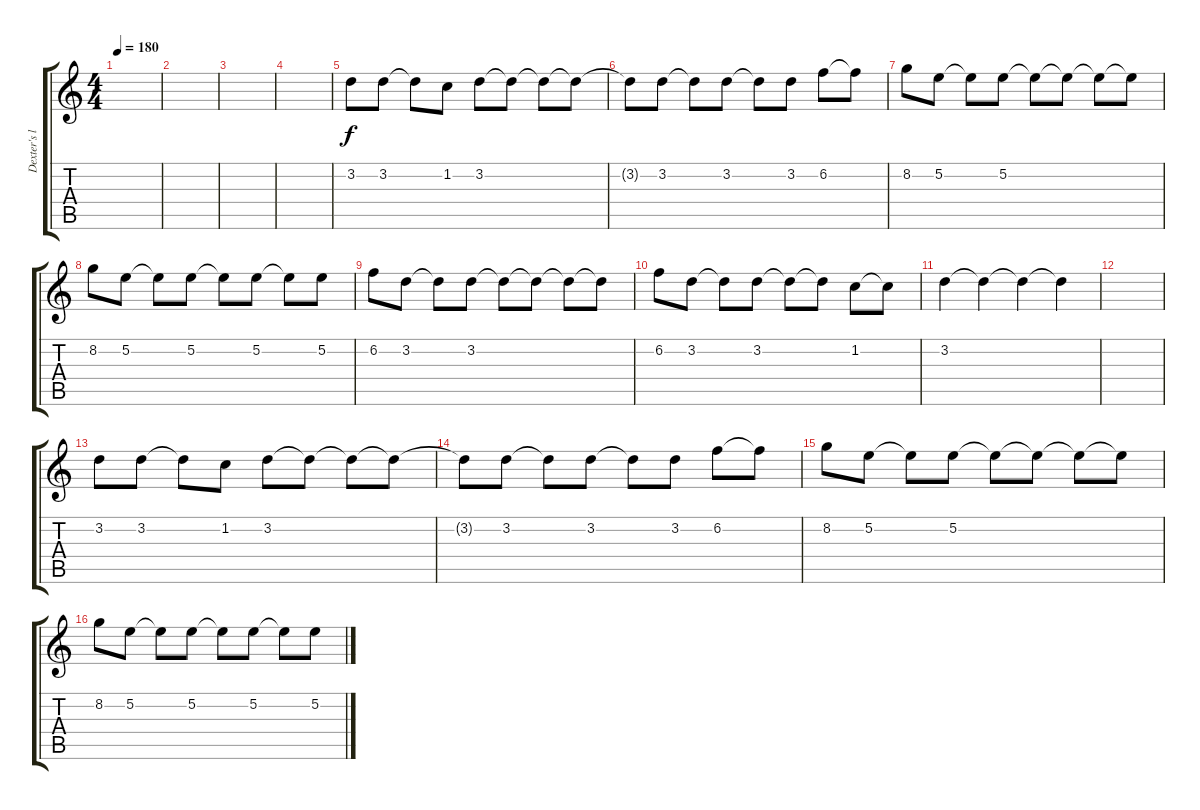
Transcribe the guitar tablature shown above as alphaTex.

\track ("Dexter's lyrics" "Dexter's l") {instrument acousticbass}
\staff {score tabs}
\tuning (E4 B3 G3 D3 A2 E2) {hide}
\ts (4 4)
\tempo 180
\clef g2
\ks c
|
|
|
|
3.2.8 3.2.8 3.2{t}.8 1.2.8 3.2.8 3.2{t}.8 3.2{t}.8 3.2{t}.8 |
3.2{t}.8 3.2.8 3.2{t}.8 3.2.8 3.2{t}.8 3.2.8 6.2.8 6.2{t}.8 |
8.2.8 5.2.8 5.2{t}.8 5.2.8 5.2{t}.8 5.2{t}.8 5.2{t}.8 5.2{t}.8 |
8.2.8 5.2.8 5.2{t}.8 5.2.8 5.2{t}.8 5.2.8 5.2{t}.8 5.2.8 |
6.2.8 3.2.8 3.2{t}.8 3.2.8 3.2{t}.8 3.2{t}.8 3.2{t}.8 3.2{t}.8 |
6.2.8 3.2.8 3.2{t}.8 3.2.8 3.2{t}.8 3.2{t}.8 1.2.8 1.2{t}.8 |
3.2.4 3.2{t}.4 3.2{t}.4 3.2{t}.4 |
|
3.2.8 3.2.8 3.2{t}.8 1.2.8 3.2.8 3.2{t}.8 3.2{t}.8 3.2{t}.8 |
3.2{t}.8 3.2.8 3.2{t}.8 3.2.8 3.2{t}.8 3.2.8 6.2.8 6.2{t}.8 |
8.2.8 5.2.8 5.2{t}.8 5.2.8 5.2{t}.8 5.2{t}.8 5.2{t}.8 5.2{t}.8 |
8.2.8 5.2.8 5.2{t}.8 5.2.8 5.2{t}.8 5.2.8 5.2{t}.8 5.2.8
